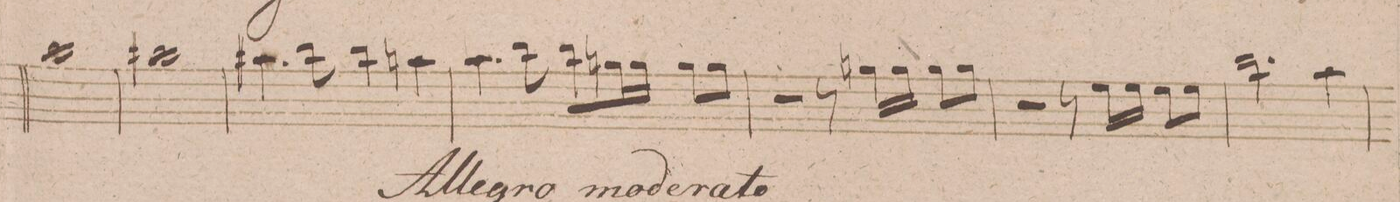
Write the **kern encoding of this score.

**kern	**dynam
*I"Flauto 2do	*
*clefG2	*
*k[f#c#g#d#]	*
*met(c)	*
*M4/4	*
1aa\	.
=19	=19
1aa#X\	.
=20	=20
*4\left	*
4.aa#X\	.
*8\right	*
8bb\	.
*4\right	*
4bb\	.
*4\left	*
4aan\	.
=21	=21
4.aa\	.
*8\right	*
8bb\	.
8bb\L	.
*16\right	*
16ggn\L	.
16gg\JJ	.
8gg\L	.
8gg\J	.
=22	=22
2r	.
8r	.
16ggn\LL	.
16gg\JJ	.
8gg\L	.
8gg\J	.
=23	=23
2r	.
8r	.
16ee\LL	.
16ee\JJ	.
8ee\L	.
8ee\J	.
=24	=24
2.bb\	.
*4\left	*
4aa\	.
=25	=25
*-	*-
